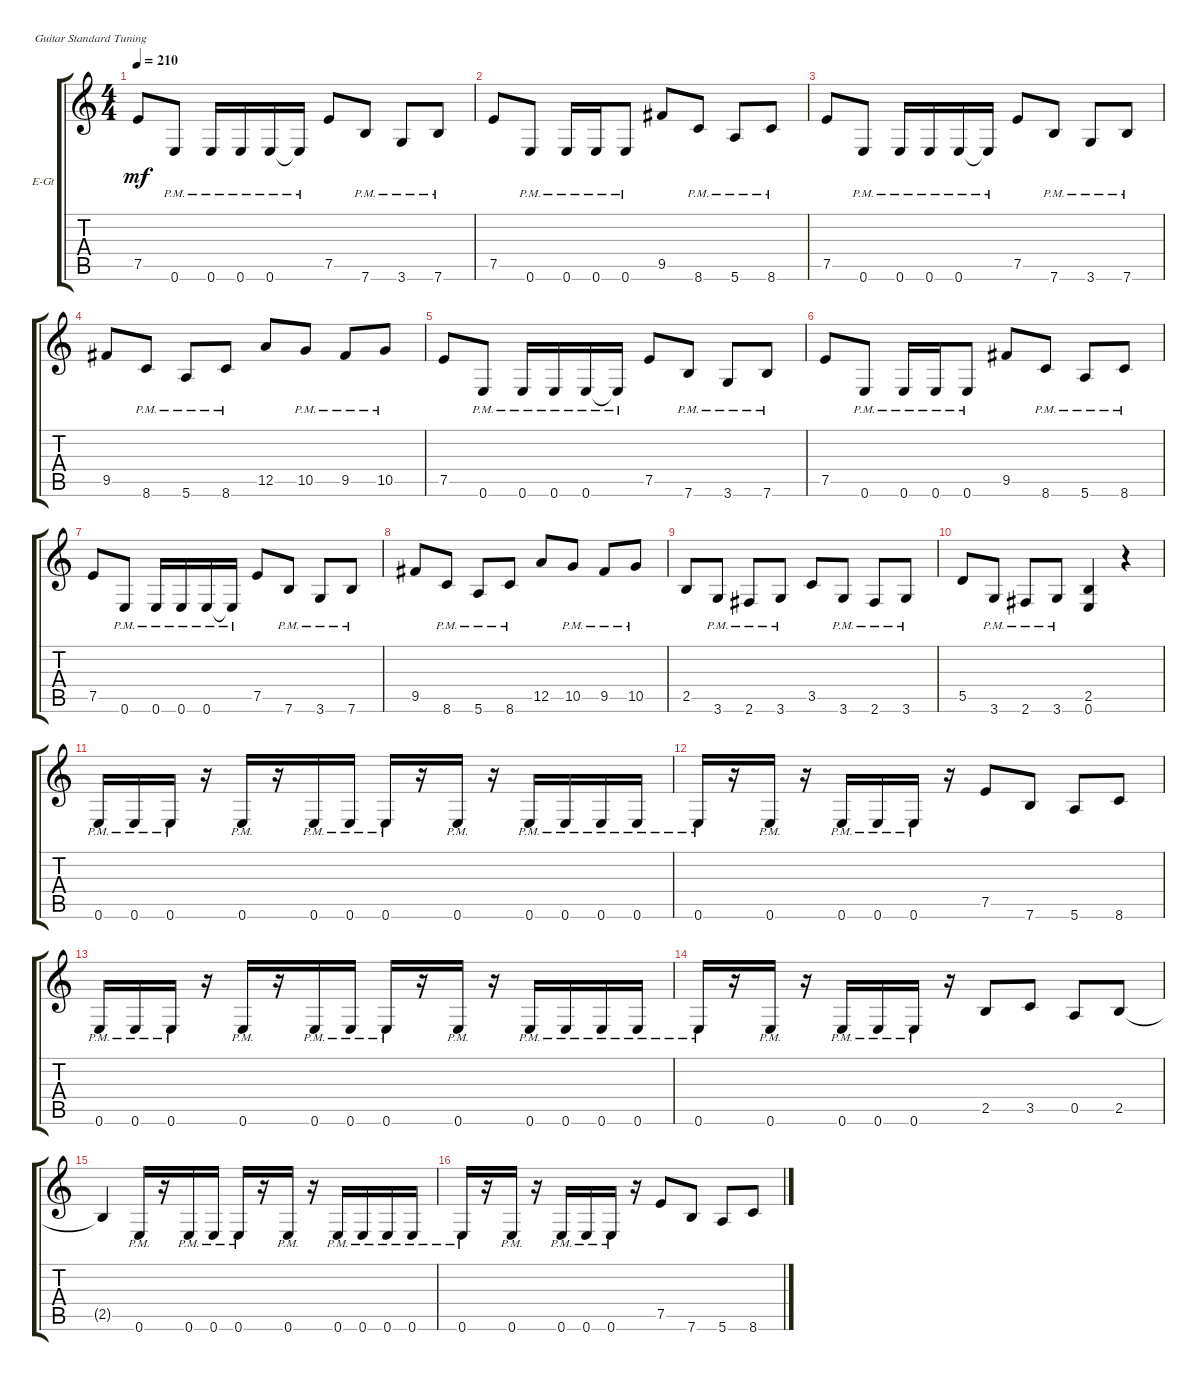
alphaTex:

\bracketExtendMode groupsimilarinstruments
\firstSystemTrackNameOrientation horizontal
\otherSystemsTrackNameOrientation horizontal
\track ("left" "E-Gt") {instrument distortionguitar}
\staff {score tabs}
\tuning (E4 B3 G3 D3 A2 E2)
\ts (4 4)
\tempo 210
\clef g2
\ks c
7.5.8{dy mf} 0.6{pm}.8 0.6{pm}.16 0.6{pm}.16 0.6{pm}.16 0.6{pm t}.16 7.5.8 7.6{pm}.8 3.6{pm}.8 7.6{pm}.8 |
7.5.8 0.6{pm}.8 0.6{pm}.16 0.6{pm}.16 0.6{pm}.8 9.5.8 8.6{pm}.8 5.6{pm}.8 8.6{pm}.8 |
7.5.8 0.6{pm}.8 0.6{pm}.16 0.6{pm}.16 0.6{pm}.16 0.6{pm t}.16 7.5.8 7.6{pm}.8 3.6{pm}.8 7.6{pm}.8 |
9.5.8 8.6{pm}.8 5.6{pm}.8 8.6{pm}.8 12.5.8 10.5{pm}.8 9.5{pm}.8 10.5{pm}.8 |
7.5.8 0.6{pm}.8 0.6{pm}.16 0.6{pm}.16 0.6{pm}.16 0.6{pm t}.16 7.5.8 7.6{pm}.8 3.6{pm}.8 7.6{pm}.8 |
7.5.8 0.6{pm}.8 0.6{pm}.16 0.6{pm}.16 0.6{pm}.8 9.5.8 8.6{pm}.8 5.6{pm}.8 8.6{pm}.8 |
7.5.8 0.6{pm}.8 0.6{pm}.16 0.6{pm}.16 0.6{pm}.16 0.6{pm t}.16 7.5.8 7.6{pm}.8 3.6{pm}.8 7.6{pm}.8 |
9.5.8 8.6{pm}.8 5.6{pm}.8 8.6{pm}.8 12.5.8 10.5{pm}.8 9.5{pm}.8 10.5{pm}.8 |
2.5.8 3.6{pm}.8 2.6{pm}.8 3.6{pm}.8 3.5.8 3.6{pm}.8 2.6{pm}.8 3.6{pm}.8 |
5.5.8 3.6{pm}.8 2.6{pm}.8 3.6{pm}.8 (0.6 2.5).4 r.4 |
0.6{pm}.16 0.6{pm}.16 0.6{pm}.16 r.16 0.6{pm}.16 r.16 0.6{pm}.16 0.6{pm}.16 0.6{pm}.16 r.16 0.6{pm}.16 r.16 0.6{pm}.16 0.6{pm}.16 0.6{pm}.16 0.6{pm}.16 |
0.6{pm}.16 r.16 0.6{pm}.16 r.16 0.6{pm}.16 0.6{pm}.16 0.6{pm}.16 r.16 7.5.8 7.6.8 5.6.8 8.6.8 |
0.6{pm}.16 0.6{pm}.16 0.6{pm}.16 r.16 0.6{pm}.16 r.16 0.6{pm}.16 0.6{pm}.16 0.6{pm}.16 r.16 0.6{pm}.16 r.16 0.6{pm}.16 0.6{pm}.16 0.6{pm}.16 0.6{pm}.16 |
0.6{pm}.16 r.16 0.6{pm}.16 r.16 0.6{pm}.16 0.6{pm}.16 0.6{pm}.16 r.16 2.5.8 3.5.8 0.5.8 2.5.8 |
2.5{t}.4 0.6{pm}.16 r.16 0.6{pm}.16 0.6{pm}.16 0.6{pm}.16 r.16 0.6{pm}.16 r.16 0.6{pm}.16 0.6{pm}.16 0.6{pm}.16 0.6{pm}.16 |
0.6{pm}.16 r.16 0.6{pm}.16 r.16 0.6{pm}.16 0.6{pm}.16 0.6{pm}.16 r.16 7.5.8 7.6.8 5.6.8 8.6.8
